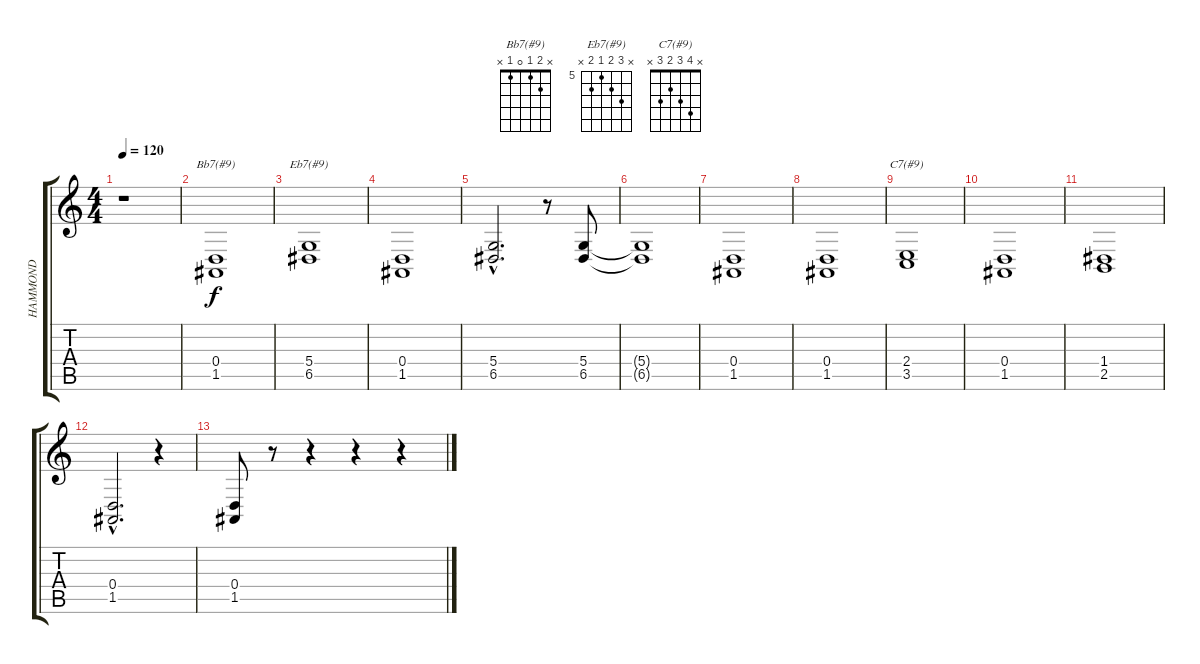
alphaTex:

\track ("HAMMOND" "HAMMOND") {instrument acousticgrandpiano}
\staff {score tabs}
\tuning (E4 B3 G3 D3 A2 E2) {hide}
\chord ("Bb7(#9)" x 2 1 0 1 x)
\chord ("Eb7(#9)" x 7 6 5 6 x) {firstfret 5}
\chord ("C7(#9)" x 4 3 2 3 x)
\ts (4 4)
\tempo 120
\clef g2
\ks c
r.1{dy f instrument acousticgrandpiano} |
(0.4 1.5).1{ch "Bb7(#9)"} |
(5.4 6.5).1{ch "Eb7(#9)"} |
(0.4 1.5).1 |
(5.4{hac} 6.5{hac}).2{d} r.8 (5.4 6.5).8 |
(5.4{t} 6.5{t}).1 |
(0.4 1.5).1 |
(0.4 1.5).1 |
(2.4 3.5).1{ch "C7(#9)"} |
(0.4 1.5).1 |
(1.4 2.5).1 |
(0.4{hac} 1.5{hac}).2{d} r.4 |
(0.4 1.5).8 r.8 r.4 r.4 r.4
